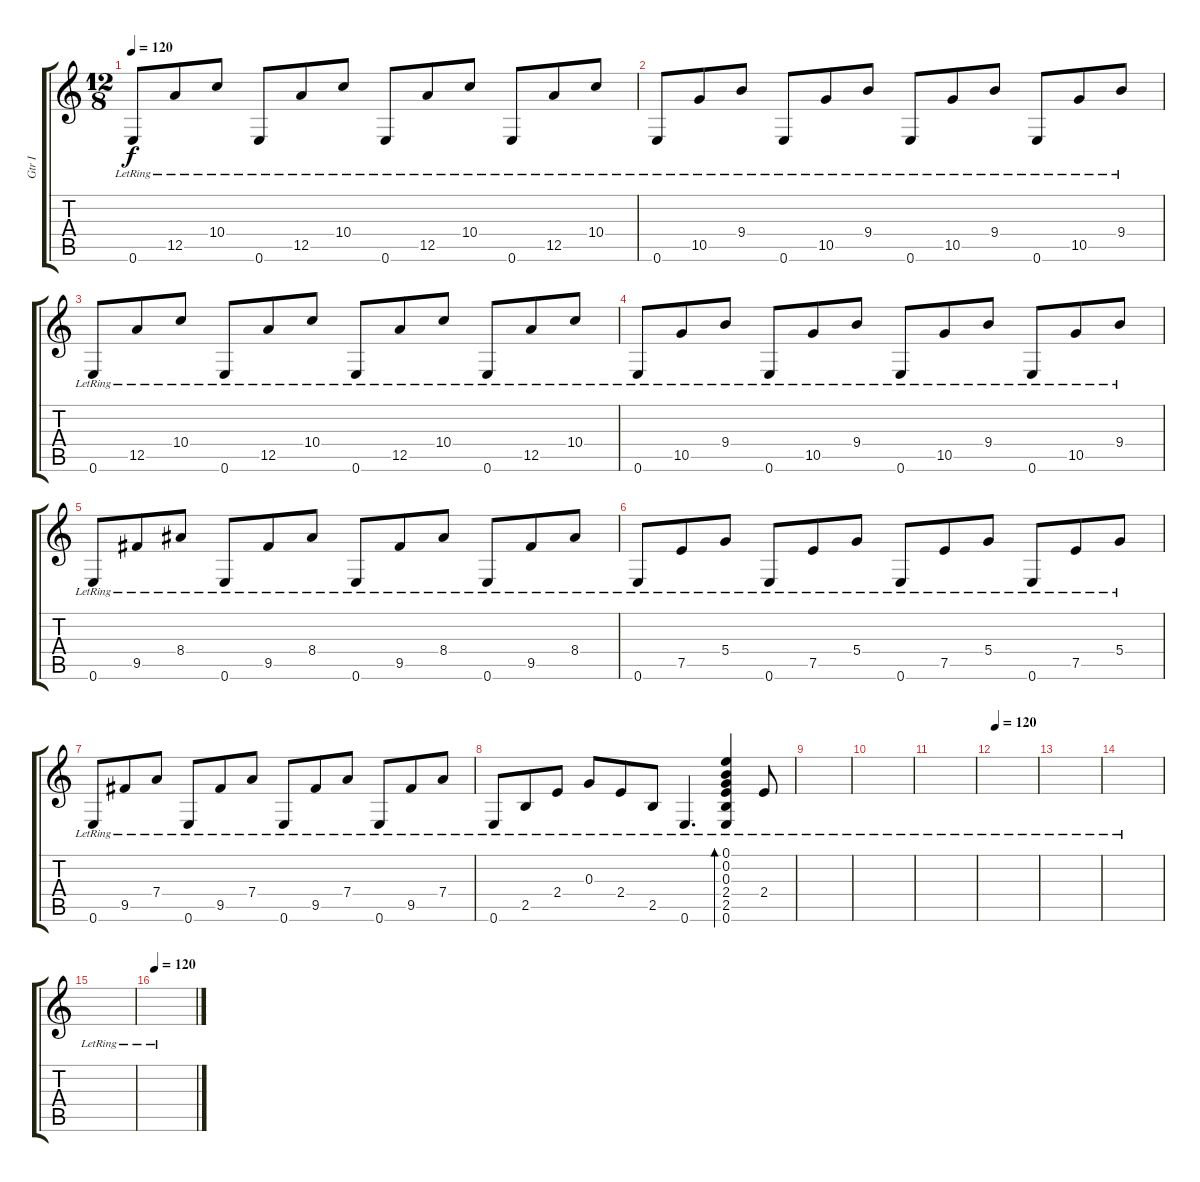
\track ("Gtr I" "Gtr I") {instrument acousticguitarsteel}
\staff {score tabs}
\tuning (E4 B3 G3 D3 A2 E2) {hide}
\ts (12 8)
\tempo 120
\clef g2
\ks c
0.6{lr}.8{dy f} 12.5{lr}.8 10.4{lr}.8 0.6{lr}.8 12.5{lr}.8 10.4{lr}.8 0.6{lr}.8 12.5{lr}.8 10.4{lr}.8 0.6{lr}.8 12.5{lr}.8 10.4{lr}.8 |
0.6{lr}.8 10.5{lr}.8 9.4{lr}.8 0.6{lr}.8 10.5{lr}.8 9.4{lr}.8 0.6{lr}.8 10.5{lr}.8 9.4{lr}.8 0.6{lr}.8 10.5{lr}.8 9.4{lr}.8 |
0.6{lr}.8 12.5{lr}.8 10.4{lr}.8 0.6{lr}.8 12.5{lr}.8 10.4{lr}.8 0.6{lr}.8 12.5{lr}.8 10.4{lr}.8 0.6{lr}.8 12.5{lr}.8 10.4{lr}.8 |
0.6{lr}.8 10.5{lr}.8 9.4{lr}.8 0.6{lr}.8 10.5{lr}.8 9.4{lr}.8 0.6{lr}.8 10.5{lr}.8 9.4{lr}.8 0.6{lr}.8 10.5{lr}.8 9.4{lr}.8 |
0.6{lr}.8 9.5{lr}.8 8.4{lr}.8 0.6{lr}.8 9.5{lr}.8 8.4{lr}.8 0.6{lr}.8 9.5{lr}.8 8.4{lr}.8 0.6{lr}.8 9.5{lr}.8 8.4{lr}.8 |
0.6{lr}.8 7.5{lr}.8 5.4{lr}.8 0.6{lr}.8 7.5{lr}.8 5.4{lr}.8 0.6{lr}.8 7.5{lr}.8 5.4{lr}.8 0.6{lr}.8 7.5{lr}.8 5.4{lr}.8 |
0.6{lr}.8 9.5{lr}.8 7.4{lr}.8 0.6{lr}.8 9.5{lr}.8 7.4{lr}.8 0.6{lr}.8 9.5{lr}.8 7.4{lr}.8 0.6{lr}.8 9.5{lr}.8 7.4{lr}.8 |
0.6{lr}.8 2.5{lr}.8 2.4{lr}.8 0.3{lr}.8 2.4{lr}.8 2.5{lr}.8 0.6{lr}.4{d} (0.1{lr} 0.2{lr} 0.3{lr} 2.4{lr} 2.5 0.6{lr}).4{bd 120} 2.4{lr}.8 |
|
|
|
\tempo 120
|
|
|
|
\tempo 120
